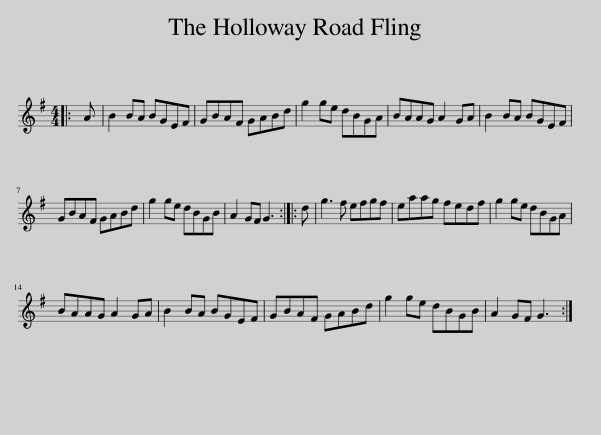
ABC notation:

X:1
L:1/8
M:4/4
I:linebreak $
K:G
V:1 treble
V:1
|: A | B2 BA BGEF | GBAF GABd | g2 ge dBGA | BAAG A2 GA | %5
 B2 BA BGEF |$ GBAF GABd | g2 ge dBGB | A2 GF G3 :: d | %10
 g3 f efgf | eaag fedf | g2 ge dBGA |$ BAAG A2 GA | B2 BA BGEF | %15
 GBAF GABd | g2 ge dBGB | A2 GF G3 :| %18
